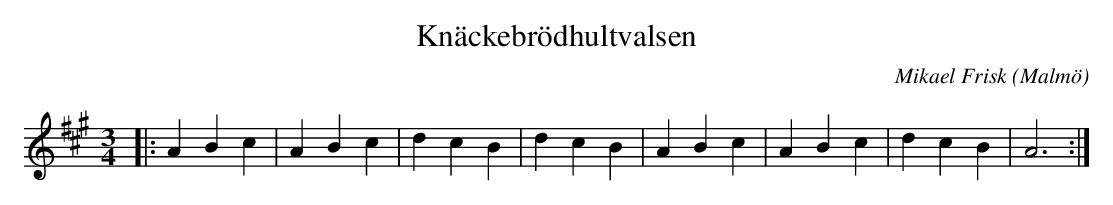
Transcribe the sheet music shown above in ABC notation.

X:1
T:Knäckebrödhultvalsen
C:Mikael Frisk
O:Malmö
M:3/4
L:1/4
K:A
|: A B c | A B c | d c B | d c B | A B c | A B c | d c B | A3  :|
|:  :|
